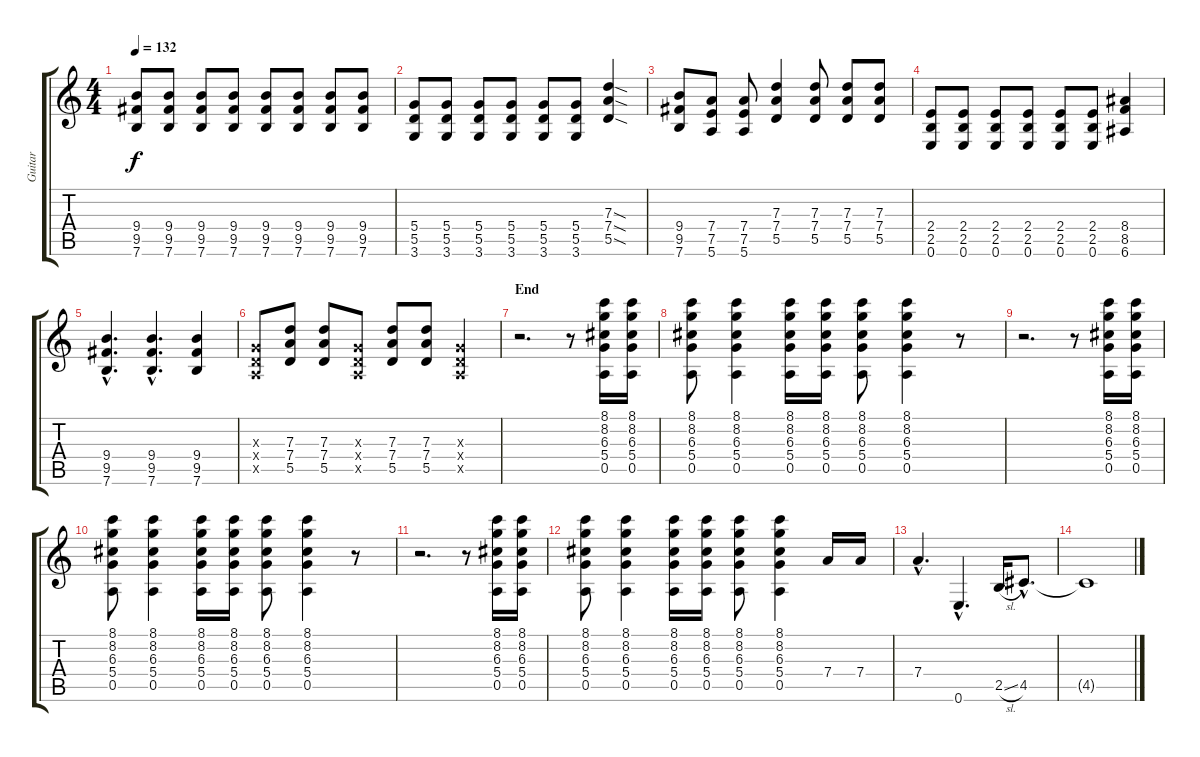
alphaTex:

\track ("Guitar" "Guitar") {instrument overdrivenguitar}
\staff {score tabs}
\tuning (E4 B3 G3 D3 A2 E2) {hide}
\ts (4 4)
\tempo 132
\clef g2
\ks c
(9.4 9.5 7.6).8{dy f} (9.4 9.5 7.6).8 (9.4 9.5 7.6).8 (9.4 9.5 7.6).8 (9.4 9.5 7.6).8 (9.4 9.5 7.6).8 (9.4 9.5 7.6).8 (9.4 9.5 7.6).8 |
(5.4 5.5 3.6).8 (5.4 5.5 3.6).8 (5.4 5.5 3.6).8 (5.4 5.5 3.6).8 (5.4 5.5 3.6).8 (5.4 5.5 3.6).8 (7.3{sod} 7.4{sod} 5.5{sod}).4 |
(9.4 9.5 7.6).8 (7.4 7.5 5.6).8 (7.4 7.5 5.6).8 (7.3 7.4 5.5).4 (7.3 7.4 5.5).8 (7.3 7.4 5.5).8 (7.3 7.4 5.5).8 |
(2.4 2.5 0.6).8 (2.4 2.5 0.6).8 (2.4 2.5 0.6).8 (2.4 2.5 0.6).8 (2.4 2.5 0.6).8 (2.4 2.5 0.6).8 (8.4 8.5 6.6).4 |
(9.4{hac} 9.5{hac} 7.6{hac}).4{d} (9.4{hac} 9.5{hac} 7.6{hac}).4{d} (9.4 9.5 7.6).4 |
(0.3{x} 0.4{x} 0.5{x}).8 (7.3 7.4 5.5).8 (7.3 7.4 5.5).8 (0.3{x} 0.4{x} 0.5{x}).8 (7.3 7.4 5.5).8 (7.3 7.4 5.5).8 (0.3{x} 0.4{x} 0.5{x}).4 |
\section ("" "End")
r.2{d} r.8 (8.1 8.2 6.3 5.4 0.5).16 (8.1 8.2 6.3 5.4 0.5).16 |
(8.1 8.2 6.3 5.4 0.5).8 (8.1 8.2 6.3 5.4 0.5).4 (8.1 8.2 6.3 5.4 0.5).16 (8.1 8.2 6.3 5.4 0.5).16 (8.1 8.2 6.3 5.4 0.5).8 (8.1 8.2 6.3 5.4 0.5).4 r.8 |
r.2{d} r.8 (8.1 8.2 6.3 5.4 0.5).16 (8.1 8.2 6.3 5.4 0.5).16 |
(8.1 8.2 6.3 5.4 0.5).8 (8.1 8.2 6.3 5.4 0.5).4 (8.1 8.2 6.3 5.4 0.5).16 (8.1 8.2 6.3 5.4 0.5).16 (8.1 8.2 6.3 5.4 0.5).8 (8.1 8.2 6.3 5.4 0.5).4 r.8 |
r.2{d} r.8 (8.1 8.2 6.3 5.4 0.5).16 (8.1 8.2 6.3 5.4 0.5).16 |
(8.1 8.2 6.3 5.4 0.5).8 (8.1 8.2 6.3 5.4 0.5).4 (8.1 8.2 6.3 5.4 0.5).16 (8.1 8.2 6.3 5.4 0.5).16 (8.1 8.2 6.3 5.4 0.5).8 (8.1 8.2 6.3 5.4 0.5).4 7.4.16 7.4.16 |
7.4{hac}.4{d} 0.6{hac}.4{d} 2.5{sl}.16 4.5{hac}.8{d} |
4.5{t}.1
